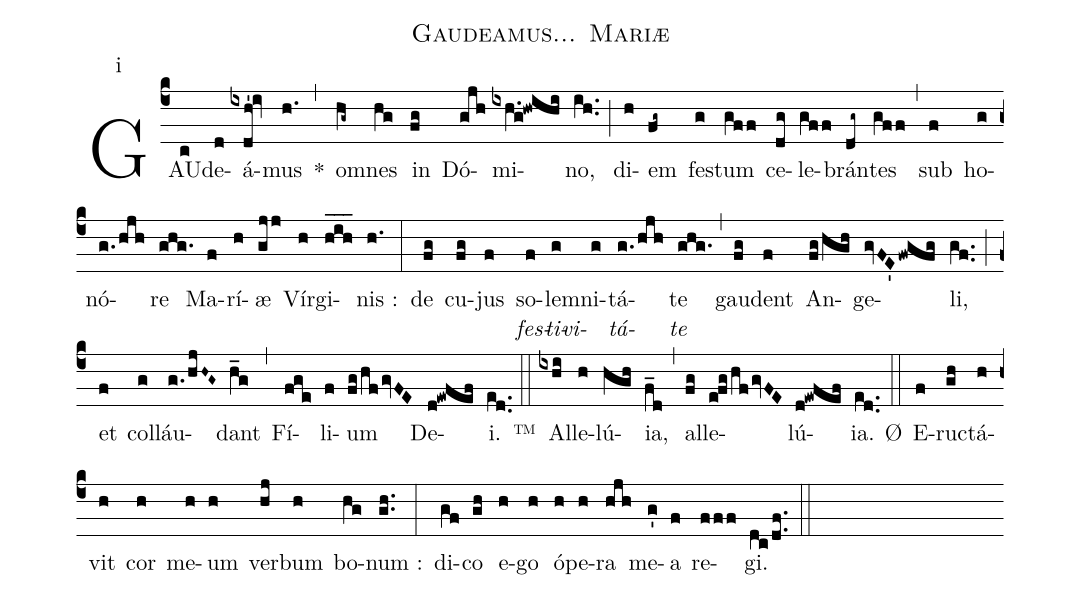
name:Gaudeamus... Mariæ;
mode:i;
%%
(c4) GAU(c)de(d)á(ixdh'!iv)mus(h.) *(,) o(hg~)mnes(hg) in(fg) Dó(gjh)mi(ixh.g!hwihi)no,(ih..) (;) di(h)em(fg~) fe(g)stum(gff) ce(dg)le(gff)brán(dg~)tes(gff) (,) sub(f) ho(g)nó(g./hjh)re(ghg.) Ma(f)rí(h)æ(gjj) Vír(h)gi(hih___)nis~:(h.) (:) de(fg) cu(fg)jus(f) so[fes-](f)le[ti-](g)mni[vi-](g)tá[tá-](g./hjh)te[te](ghg.) (,) gau(fg)dent(f) An(fg/hgh)ge(gvFE'fwgfg)li,(gf..) (;) et(f) col(g)láu(g./hjH~G~)dant(h_g) (,) Fí(fge)li(f)um(fg/hfgvFE) De(d!ewfef)i.(ed..) ™(::) Al(ixhi)le(h)lú(hgh){ia},(f_d) (,) al(fg)le(efg/hfgvFE)lú(d!ewfef){ia}.(ed..) Ø(::) E(f)ru(gh)ctá(h)vit(h) cor(h) me(h)um(h) ver(hj)bum(h) bo(hg)num~:(gh..) (:) di(gf)co(gh) e(h)go(h) ó(h)pe(h)ra(hjh) me(g')a(f) re(fff)gi.(dc/df..) (::)
